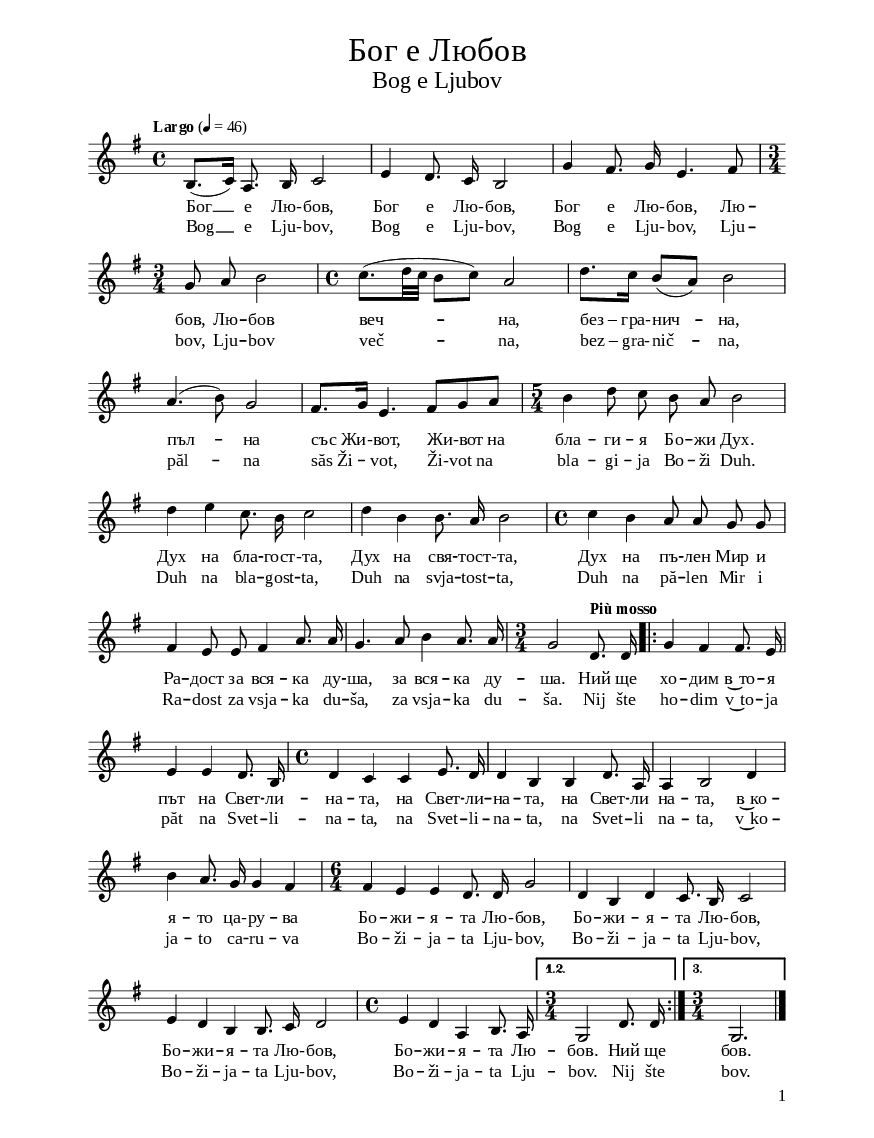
\version "2.24.1"

% include paper part and global functions
\include "include/globals.ily"

\bookpart {
  \label #'ref082
  \tocItem \markup "Бог е Любов – Bog e Ljubov"
  \include "include/bookpart-paper.ily"
  \score {
    \include "include/score-layout.ily"

    \new Voice \relative c' {
      \clef treble
      \key g \major
      \time 4/4
      \tempoFunc "Largo" 4 "46"

      \autoBeamOff

      b8. [(c16)] a8. b16 c2 |
      e4 d8. c16 b2 |
      g'4 fis8. g16 e4. fis8 | \break

      \time 3/4 g8 a8 b2 |
      \time 4/4 c8. [(d32 c32] b8 [c8]) a2 |
      d8. [c16] b8 [(a8)] b2 | \break

      a4. (b8) g2 |
      fis8. [g16] e4. fis8 [g8 a8] |
      \time 5/4 b4 d8 c8 b8 a8 b2 | \break

      d4 e4 c8. b16 c2 |
      d4 b4 b8. a16 b2 |
      \time 4/4 c4 b4 a8 a8 g8 g8 | \break

      fis4 e8 e8 fis4 a8. a16 |
      g4. a8 b4 a8. a16 |
      \time 3/4 g2 \tempo "Più mosso"  d8. d16 |
      \repeat volta 3 {
        g4 fis4 fis8. e16 | \break

        e4 e4 d8. b16 |
        \time 4/4 d4 c4 c4 e8. d16 |
        d4 b4 b4 d8. a16 |
        a4 b2 d4 | \break

        b'4 a8. g16 g4 fis4 |
        \time 6/4 fis4 e4 e4 d8. d16 g2 |
        d4 b4 d4 c8. b16 c2 | \break

        e4 d4 b4 b8. c16 d2 |
        \time 4/4 e4 d4 a4 b8. a16 |
      } % repeat
      \alternative {
        { \time 3/4 g2 d'8. d16 }
        { \time 3/4 g,2.  \bar "|." }
      }
    }

    \addlyrics {
      Бог __ е "Лю-" -- бов, | Бог е "Лю-" -- бов, | Бог е "Лю-" -- бов, Лю -- |
      бов, Лю -- бов  | веч -- на, | "без – гра-" -- нич -- на, |
      пъл -- на | със_Жи -- "-вот," "Жи-вот на" | бла -- ги -- я Бо -- жи  Дух.
      Дух на бла -- гост -- "-та," | Дух на свя -- тост -- "-та," | Дух на пъ -- лен Мир и |
      Ра -- дост за вся -- ка ду -- ша, за вся -- ка ду -- | ша. Ний щe | хо -- дим в~то -- я |
      път  на Свет -- ли -- | на -- та, на Свет -- ли -- | на -- та, на Свет -- ли | на -- та, в~ко -- |
      я -- то "ца-" -- ру -- ва | Бо -- жи -- я -- та "Лю-" -- бов, | Бо -- жи -- я -- та "Лю-" -- бов, |
      Бо -- жи -- я -- та "Лю-" -- бов, | Бо -- жи -- я -- та Лю -- | бов. Ний ще | бов.}
      \addlyrics {
        Bog __ e "Lju-" -- bov, | Bog e "Lju-" -- bov, | Bog e "Lju-" -- bov, Lju -- |
        bov, Lju -- bov  | več -- na, | "bez – gra-" -- nič -- na, |
        păl -- na | săs_Ži -- vot, "Ži-vot na" | bla -- gi -- ja Bo -- ži  Duh.
        Duh na bla -- gost -- ta, | Duh na svja -- tost -- ta, | Duh na pă -- len Mir i |
        Ra -- dost za vsja -- ka du -- ša, za vsja -- ka du -- | ša. Nij šte | ho -- dim v~to -- ja |
        păt  na Svet -- li -- | na -- ta, na Svet -- li -- | na -- ta, na Svet -- li | na -- ta, v~ko -- |
        ja -- to ca -- ru -- va | Bo -- ži -- ja -- ta "Lju-" -- bov, | Bo -- ži -- ja -- ta "Lju-" -- bov, |
        Bo -- ži -- ja -- ta "Lju-" -- bov, | Bo -- ži -- ja -- ta Lju -- | bov. Nij šte | bov.}
        \header {
          title = \titleFunc "Бог е Любов" "Bog e Ljubov"
        }

        \midi{}

      } % score

      % include foreign translation(s) of the song
      \version "2.20.0"

\markup \fill-line { \fontsize #deTitleFontSize "Gott ist Liebe" }
\markup \null
\markup \null
\markup \fontsize #deCoupletFontSize {
  \hspace #10
  \override #`(baseline-skip . ,deCoupletBaselineSkip)

  \column {

    \line { " "  Gott ist Liebe, Gott ist Liebe, }

    \line { " " Gott ist Liebe, Liebe,}

    \line { " " ewige, grenzenlose Liebe, }

    \line { " " voll mit Leben, }

    \line { " " das Leben des gütigen Geist Gottes. }

    \line { " " Der Geist der Güte, }

    \line { " " der Geist der Heiligkeit,}

    \line { " " der Geist des vollen Friedens und der Freude für jede Seele.}

    \line { " " Wir werden auf diesem Weg des Lichtes gehen, (3)  }
    \line { " " in welchem die göttliche Liebe herrscht. (3)}



  }


}


    } % bookpart
